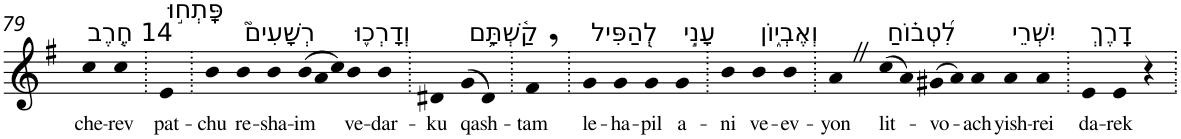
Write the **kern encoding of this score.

**kern	**text
*part1	*part1
*staff1	*staff1
*I"Piano	*
*I'Pno	*
!!LO:PB:g=z
*clefG2	*
*k[f#]	*
*G:	*
=79	=79
!LO:TX:a:t=14 חֶ֤רֶב	!
!	!LO:LY:b
4cc	che-
!	!LO:LY:b
4cc	-rev
=80.	=80.
!LO:TX:a:t=פָּֽתְח֣וּ	!
!	!LO:LY:b
4e	pat-
=81.	=81.
!	!LO:LY:b
4b	-chu
!LO:TX:a:t=רְשָׁעִים֮	!
!	!LO:LY:b
4b	re-
!	!LO:LY:b
4b	-sha-
*Xtuplet	*
!	!LO:LY:b
(>12b	-im
12a	.
12cc)	.
!LO:TX:a:t=וְדָרְכ֪וּ	!
!	!LO:LY:b
4b	ve-
!	!LO:LY:b
4b	-dar-
=82.	=82.
!	!LO:LY:b
4d#X	-ku
!LO:TX:a:t=קַ֫שְׁתָּ֥ם	!
!	!LO:LY:b
(>8g	qash-
8d#)	.
=83.	=83.
!	!LO:LY:b
4f#,	-tam
=84.	=84.
!LO:TX:a:t=לְ֭הַפִּיל	!
!	!LO:LY:b
4g	le-
!	!LO:LY:b
4g	-ha-
!	!LO:LY:b
4g	-pil
!LO:TX:a:t=עָנִ֣י	!
!	!LO:LY:b
4g	a-
=85.	=85.
!	!LO:LY:b
4b	-ni
!LO:TX:a:t=וְאֶבְי֑וֹן	!
!	!LO:LY:b
4b	ve-
!	!LO:LY:b
4b	-ev-
=86.	=86.
!	!LO:LY:b
4aZ	-yon
!LO:TX:a:t=לִ֝טְב֗וֹחַ	!
!	!LO:LY:b
(>8cc	lit-
8a)	.
!	!LO:LY:b
(>8g#X	-vo-
8a)	.
!	!LO:LY:b
4a	-ach
!LO:TX:a:t=יִשְׁרֵי	!
!	!LO:LY:b
4a	yish-
!	!LO:LY:b
4a	-rei
=87.	=87.
!LO:TX:a:t=דָֽרֶךְ	!
!	!LO:LY:b
4e	da-
!	!LO:LY:b
4e	-rek
4r	.
=.	=.
*-	*-
